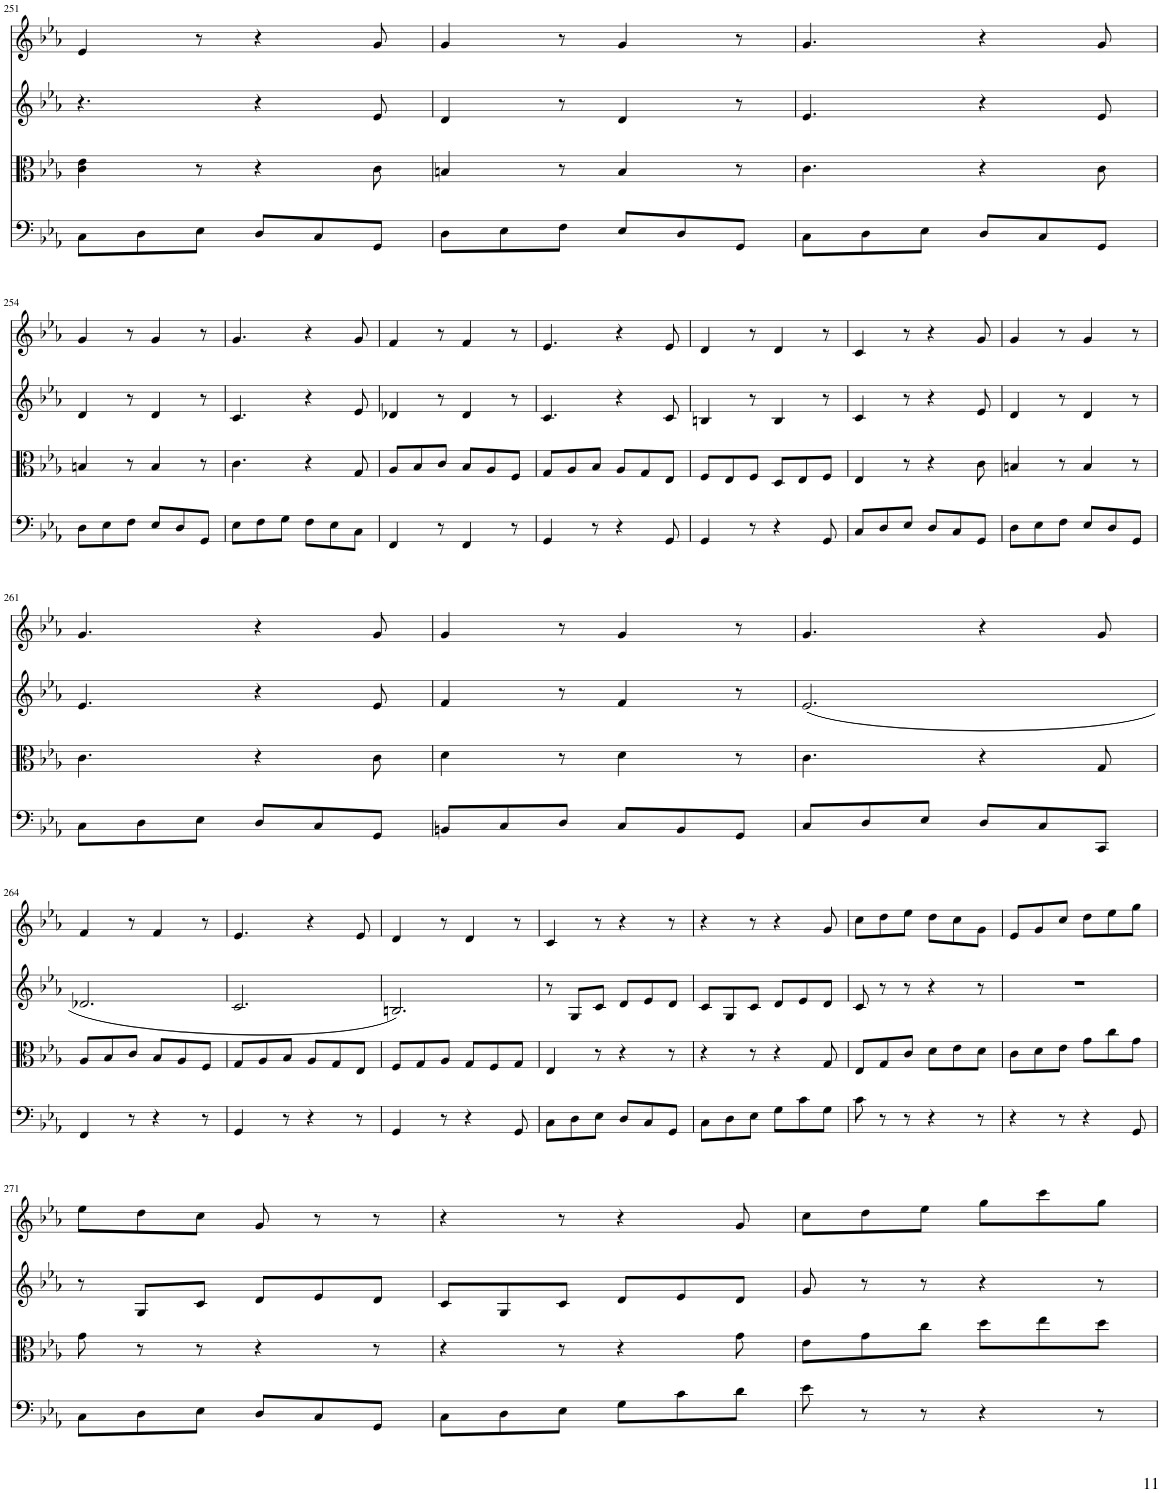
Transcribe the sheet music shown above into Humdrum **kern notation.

**kern	**kern	**kern	**kern
*part4	*part3	*part2	*part1
*staff4	*staff3	*staff2	*staff1
*I"Violoncello	*I"Viola	*I"Violin	*I"Violin
*I'Vc	*I'Vla	*I'Vln	*I'Vln
!!LO:PB:g=z
*clefF4	*clefC3	*clefG2	*clefG2
*k[b-e-a-]	*k[b-e-a-]	*k[b-e-a-]	*k[b-e-a-]
*M6/8	*M6/8	*M6/8	*M6/8
=251	=251	=251	=251
8C\L	4c\ 4e-\	4.r	4e-/
8D\	.	.	.
8E-\J	8r	.	8r
8D/L	4r	4r	4r
8C/	.	.	.
8GG/J	8c\	8e-/	8g/
=252	=252	=252	=252
8D\L	4Bn/	4d/	4g/
8E-\	.	.	.
8F\J	8r	8r	8r
8E-/L	4B/	4d/	4g/
8D/	.	.	.
8GG/J	8r	8r	8r
=253	=253	=253	=253
8C\L	4.c\	4.e-/	4.g/
8D\	.	.	.
8E-\J	.	.	.
8D/L	4r	4r	4r
8C/	.	.	.
8GG/J	8c\	8e-/	8g/
!!LO:LB:g=z
=254	=254	=254	=254
8D\L	4Bn/	4d/	4g/
8E-\	.	.	.
8F\J	8r	8r	8r
8E-/L	4B/	4d/	4g/
8D/	.	.	.
8GG/J	8r	8r	8r
=255	=255	=255	=255
8E-\L	4.c\	4.c/	4.g/
8F\	.	.	.
8G\J	.	.	.
8F\L	4r	4r	4r
8E-\	.	.	.
8C\J	8G/	8e-/	8g/
=256	=256	=256	=256
4FF/	8A-/L	4d-X/	4f/
.	8B-/	.	.
8r	8c/J	8r	8r
4FF/	8B-/L	4d-/	4f/
.	8A-/	.	.
8r	8F/J	8r	8r
=257	=257	=257	=257
4GG/	8G/L	4.c/	4.e-/
.	8A-/	.	.
8r	8B-/J	.	.
4r	8A-/L	4r	4r
.	8G/	.	.
8GG/	8E-/J	8c/	8e-/
=258	=258	=258	=258
4GG/	8F/L	4Bn/	4d/
.	8E-/	.	.
8r	8F/J	8r	8r
4r	8D/L	4B/	4d/
.	8E-/	.	.
8GG/	8F/J	8r	8r
=259	=259	=259	=259
8C/L	4E-/	4c/	4c/
8D/	.	.	.
8E-/J	8r	8r	8r
8D/L	4r	4r	4r
8C/	.	.	.
8GG/J	8c\	8e-/	8g/
=260	=260	=260	=260
8D\L	4Bn/	4d/	4g/
8E-\	.	.	.
8F\J	8r	8r	8r
8E-/L	4B/	4d/	4g/
8D/	.	.	.
8GG/J	8r	8r	8r
!!LO:LB:g=z
=261	=261	=261	=261
8C\L	4.c\	4.e-/	4.g/
8D\	.	.	.
8E-\J	.	.	.
8D/L	4r	4r	4r
8C/	.	.	.
8GG/J	8c\	8e-/	8g/
=262	=262	=262	=262
8BBn/L	4d\	4f/	4g/
8C/	.	.	.
8D/J	8r	8r	8r
8C/L	4d\	4f/	4g/
8BB/	.	.	.
8GG/J	8r	8r	8r
=263	=263	=263	=263
8C/L	4.c\	(2.e-/	4.g/
8D/	.	.	.
8E-/J	.	.	.
8D/L	4r	.	4r
8C/	.	.	.
8CC/J	8G/	.	8g/
!!LO:LB:g=z
=264	=264	=264	=264
4FF/	8A-/L	2.d-X/	4f/
.	8B-/	.	.
8r	8c/J	.	8r
4r	8B-/L	.	4f/
.	8A-/	.	.
8r	8F/J	.	8r
=265	=265	=265	=265
4GG/	8G/L	2.c/	4.e-/
.	8A-/	.	.
8r	8B-/J	.	.
4r	8A-/L	.	4r
.	8G/	.	.
8r	8E-/J	.	8e-/
=266	=266	=266	=266
4GG/	8F/L	2.Bn/)	4d/
.	8G/	.	.
8r	8A-/J	.	8r
4r	8G/L	.	4d/
.	8F/	.	.
8GG/	8G/J	.	8r
=267	=267	=267	=267
8C\L	4E-/	8r	4c/
8D\	.	8G/L	.
8E-\J	8r	8c/J	8r
8D/L	4r	8d/L	4r
8C/	.	8e-/	.
8GG/J	8r	8d/J	8r
=268	=268	=268	=268
8C\L	4r	8c/L	4r
8D\	.	8G/	.
8E-\J	8r	8c/J	8r
8G\L	4r	8d/L	4r
8c\	.	8e-/	.
8G\J	8G/	8d/J	8g/
=269	=269	=269	=269
8c\	8E-/L	8c/	8cc\L
8r	8G/	8r	8dd\
8r	8c/J	8r	8ee-\J
4r	8d\L	4r	8dd\L
.	8e-\	.	8cc\
8r	8d\J	8r	8g\J
=270	=270	=270	=270
4r	8c\L	2.r	8e-/L
.	8d\	.	8g/
8r	8e-\J	.	8cc/J
4r	8g\L	.	8dd\L
.	8cc\	.	8ee-\
8GG/	8g\J	.	8gg\J
!!LO:LB:g=z
=271	=271	=271	=271
8C\L	8g\	8r	8ee-\L
8D\	8r	8G/L	8dd\
8E-\J	8r	8c/J	8cc\J
8D/L	4r	8d/L	8g/
8C/	.	8e-/	8r
8GG/J	8r	8d/J	8r
=272	=272	=272	=272
8C\L	4r	8c/L	4r
8D\	.	8G/	.
8E-\J	8r	8c/J	8r
8G\L	4r	8d/L	4r
8c\	.	8e-/	.
8d\J	8g\	8d/J	8g/
=273	=273	=273	=273
8e-\	8e-\L	8g/	8cc\L
8r	8g\	8r	8dd\
8r	8cc\J	8r	8ee-\J
4r	8dd\L	4r	8gg\L
.	8ee-\	.	8ccc\
8r	8dd\J	8r	8gg\J
=	=	=	=
*-	*-	*-	*-
